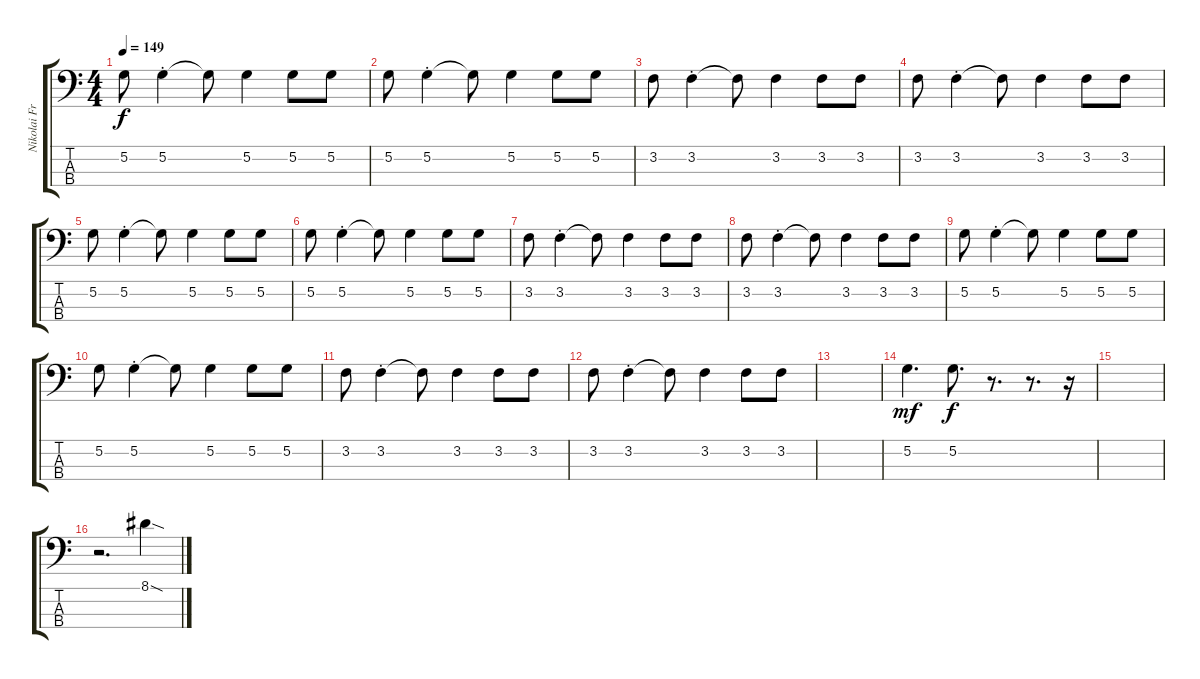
\track ("Nikolai Fraiture" "Nikolai Fr") {instrument electricbassfinger}
\staff {score tabs}
\tuning (G2 D2 A1 E1) {hide}
\ts (4 4)
\tempo 149
\clef f4
\ks c
5.2.8{dy f} 5.2{st}.4 5.2{t}.8 5.2.4 5.2.8 5.2.8 |
5.2.8 5.2{st}.4 5.2{t}.8 5.2.4 5.2.8 5.2.8 |
3.2.8 3.2{st}.4 3.2{t}.8 3.2.4 3.2.8 3.2.8 |
3.2.8 3.2{st}.4 3.2{t}.8 3.2.4 3.2.8 3.2.8 |
5.2.8 5.2{st}.4 5.2{t}.8 5.2.4 5.2.8 5.2.8 |
5.2.8 5.2{st}.4 5.2{t}.8 5.2.4 5.2.8 5.2.8 |
3.2.8 3.2{st}.4 3.2{t}.8 3.2.4 3.2.8 3.2.8 |
3.2.8 3.2{st}.4 3.2{t}.8 3.2.4 3.2.8 3.2.8 |
5.2.8 5.2{st}.4 5.2{t}.8 5.2.4 5.2.8 5.2.8 |
5.2.8 5.2{st}.4 5.2{t}.8 5.2.4 5.2.8 5.2.8 |
3.2.8 3.2{st}.4 3.2{t}.8 3.2.4 3.2.8 3.2.8 |
3.2.8 3.2{st}.4 3.2{t}.8 3.2.4 3.2.8 3.2.8 |
|
5.2.4{d dy mf} 5.2.8{d dy f} r.8{d} r.8{d} r.16 |
|
r.2{d} 8.1{sod}.4
